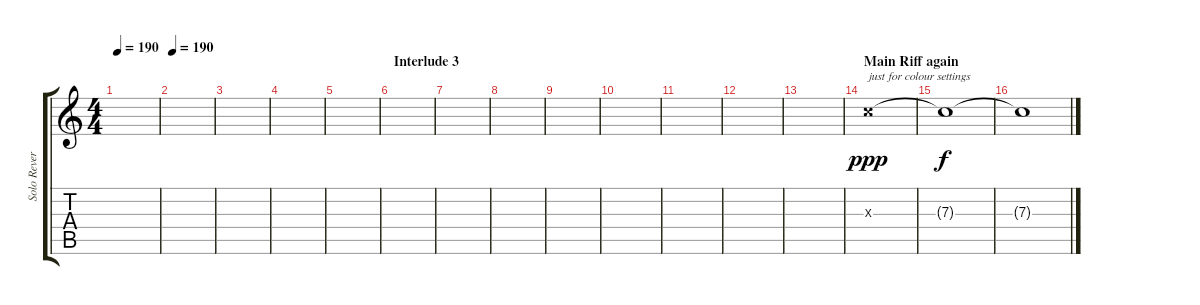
\track ("Solo Reverb" "Solo Rever") {instrument overdrivenguitar}
\staff {score tabs}
\tuning (D4 A3 F3 C3 G2 C2) {hide}
\ts (4 4)
\tempo 190
\clef g2
\ks c
|
\tempo 190
|
|
|
|
\section ("" "Interlude 3")
|
|
|
|
|
|
|
|
\section ("" "Main Riff again")
7.3{x}.1{txt "just for colour settings" dy ppp} |
7.3{t}.1{dy f} |
7.3{t}.1
